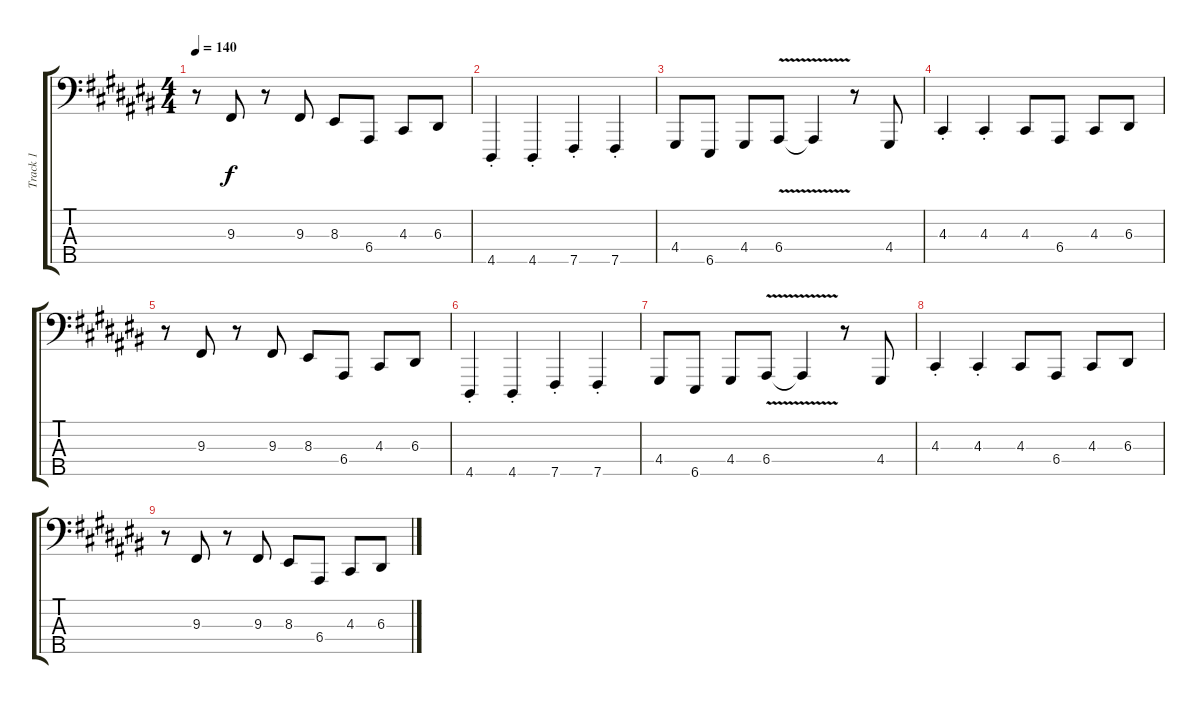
\track ("Track 1" "Track 1") {instrument lead8bassandlead}
\staff {score tabs}
\tuning (G2 D2 A1 E1 B0) {hide}
\ts (4 4)
\tempo 140
\clef f4
\ks c#
r.8{dy f} 9.3.8 r.8 9.3.8 8.3.8 6.4.8 4.3.8 6.3.8 |
4.5{st}.4 4.5{st}.4 7.5{st}.4 7.5{st}.4 |
4.4.8 6.5.8 4.4.8 6.4{v}.8 6.4{t}.4 r.8 4.4.8 |
4.3{st}.4 4.3{st}.4 4.3.8 6.4.8 4.3.8 6.3.8 |
r.8 9.3.8 r.8 9.3.8 8.3.8 6.4.8 4.3.8 6.3.8 |
4.5{st}.4 4.5{st}.4 7.5{st}.4 7.5{st}.4 |
4.4.8 6.5.8 4.4.8 6.4{v}.8 6.4{t}.4 r.8 4.4.8 |
4.3{st}.4 4.3{st}.4 4.3.8 6.4.8 4.3.8 6.3.8 |
r.8 9.3.8 r.8 9.3.8 8.3.8 6.4.8 4.3.8 6.3.8
